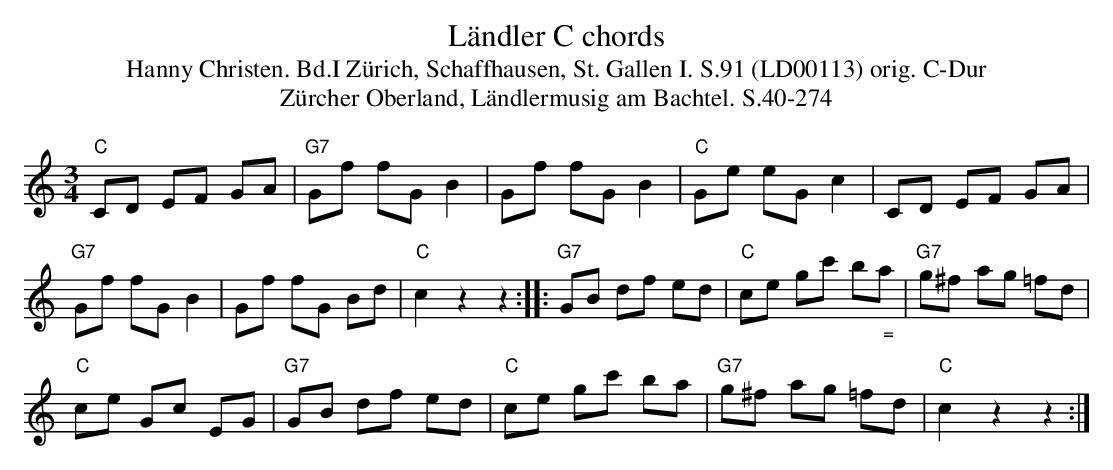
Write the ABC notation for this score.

X:1
T: L\"andler C chords
T:Hanny Christen. Bd.I Zürich, Schaffhausen, St. Gallen I. S.91 (LD00113) orig. C-Dur
T: Z\"urcher Oberland, L\"andlermusig am Bachtel. S.40-274
M:3/4
L:1/8
K:C %%MIDI gchordon
"C"CD EF GA | "G7"Gf fGB2 | Gf fGB2 | "C"Ge eGc2 | CD EF GA |
"G7"Gf fGB2 | Gf fG Bd | "C"c2z2z2 :: "G7"GB df ed | "C"ce gc' b"_ ="a | "G7"g^f ag =fd |
"C"ce Gc EG | "G7"GB df ed | "C"ce gc' ba | "G7"g^f ag =fd | "C"c2z2z2 :|
